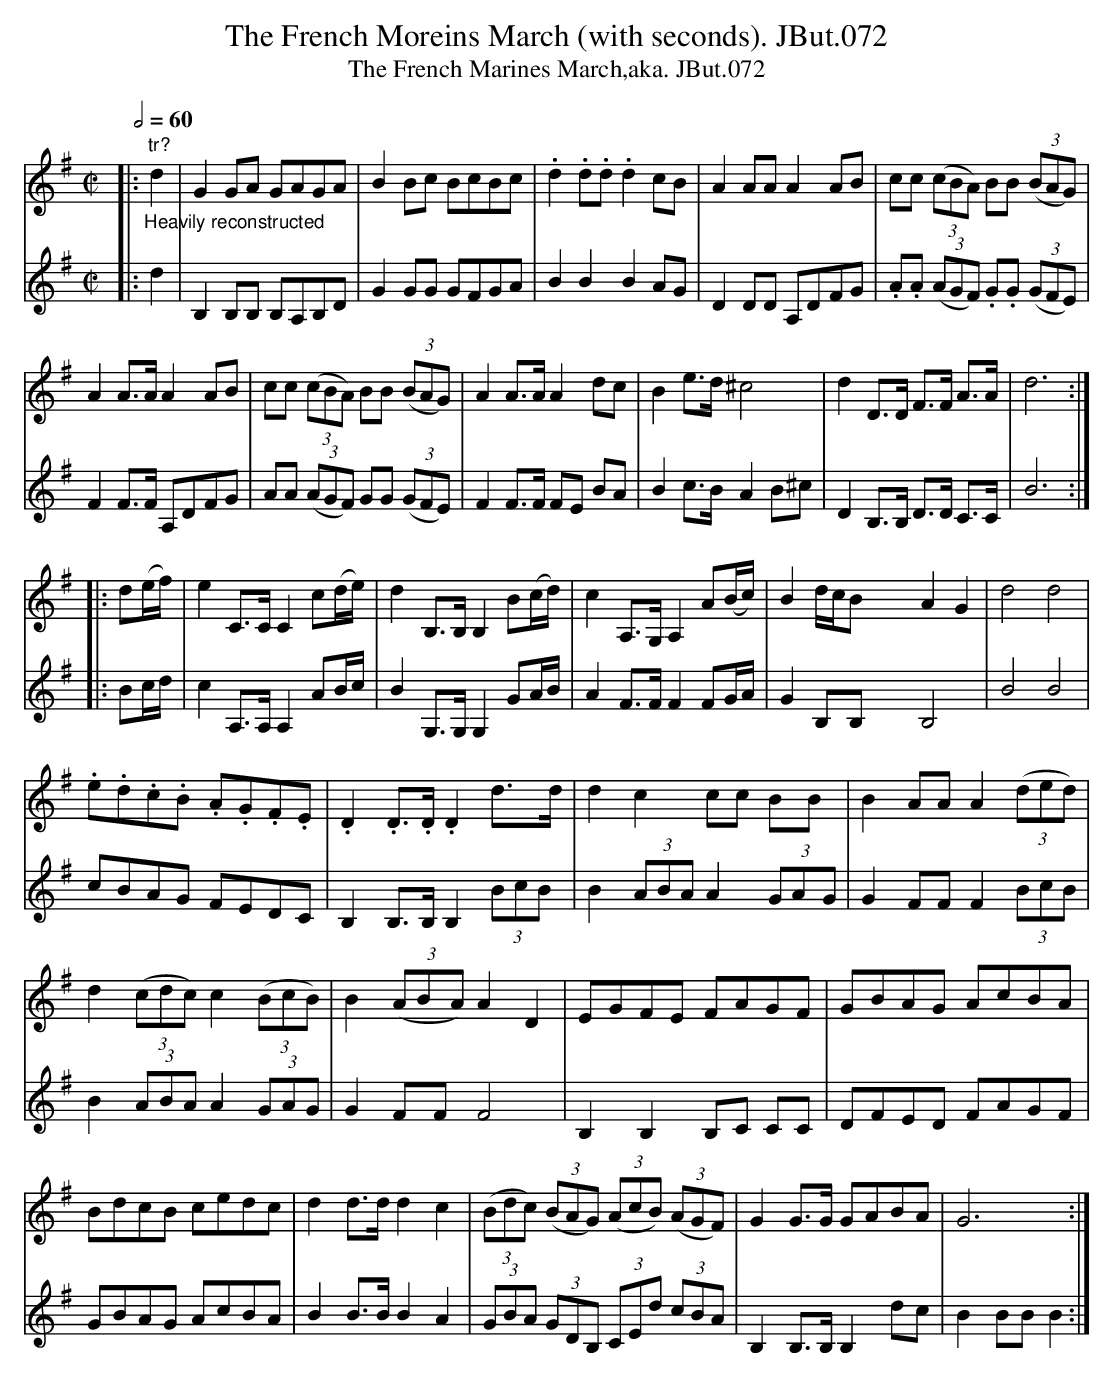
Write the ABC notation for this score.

X:1
T:French Moreins March (with seconds). JBut.072, The
T:French Marines March,aka. JBut.072, The
M:C|
L:1/8
Q:1/2=60
K:G
V:1
|:"tr?""_Heavily reconstructed"d2|G2 GA GAGA|B2 Bc BcBc|.d2 .d.d .d2 cB|A2 AA A2 AB|cc (3(cBA) BB (3(BAG)|
A2 A>A A2AB|cc (3(cBA) BB (3(BAG)|A2 A>A A2 dc|B2 e>d ^c4|d2 D>D F>F A>A|d6:|
|:d(e/f/)| e2 C>C C2 c(d/e/)| d2 B,>B, B,2 B(c/d/)|\
c2 A,>G, A,2 A(B/c/) |B2 d/c/B A2G2|d4d4|
.e.d.c.B .A.G.F.E|.D2 .D>.D .D2 d>d|d2 c2 cc BB|B2 AA A2 ((3ded)|
d2 (3(cdc) c2 (3(BcB)|B2 (3(ABA) A2 D2|EGFE FAGF|GBAG AcBA|
BdcB cedc|d2 d>d d2 c2|(3(Bdc) (3(BAG) (3(AcB) (3(AGF)| G2 G>G GABA|G6:|
V:2
|:d2|B,2 B,B, B,A,B,D|G2GG GFGA|B2B2B2 AG| D2DD A,DFG |.A.A ((3AGF) .G.G ((3GFE)|
F2F>F A,DFG|AA ((3AGF) GG ((3GFE)|F2F>F FE BA|B2 c>B A2 B^c|D2 B,>B, D>D C>C |B6,:|
|:Bc/d/| c2 A,>A,A,2 AB/c/| B2 G,>G,G,2 GA/B/ |A2 F>FF2 FG/A/ |G2 B,B,yyyB,4|B4B4|
cBAG FEDC| B,2 B,>B, B,2 (3BcB| B2 (3ABA A2 (3GAG| G2 FFF2 (3BcB |
B2 (3ABA A2 (3GAG| G2FFF4|B,2B,2 B,C CC|DFED FAGF |
GBAG AcBA |B2 B>B B2 A2|(3GBA (3GDB, (3CEd (3cBA |B,2 B,>B, B,2 dc |B2 BB B2 :|
